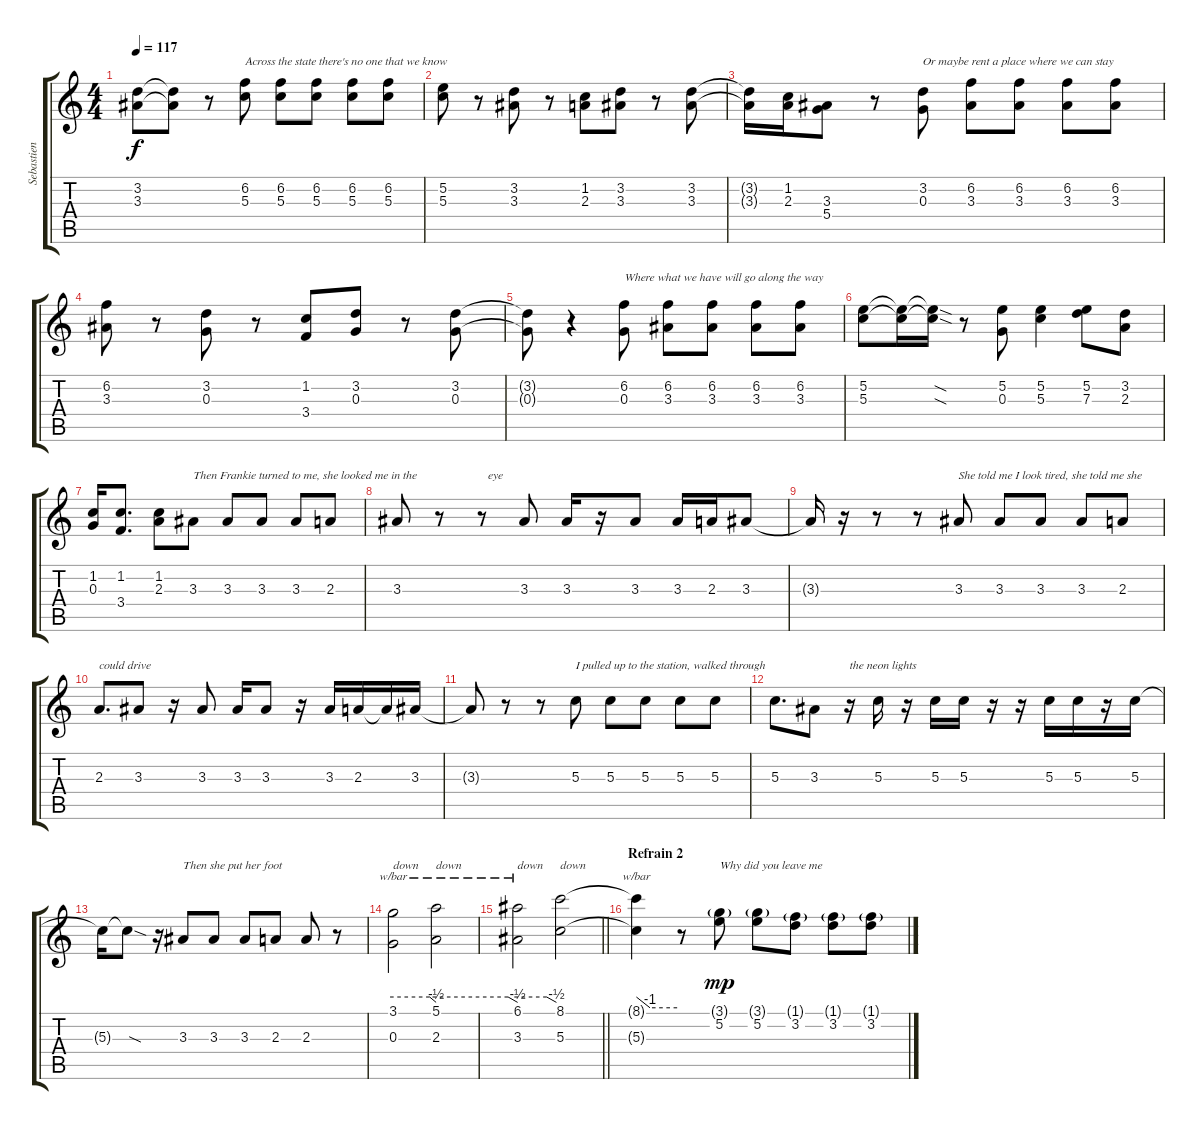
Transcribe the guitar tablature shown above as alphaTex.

\track ("Sebastien Grainger Vocals" "Sebastien ") {instrument contrabass}
\staff {score tabs}
\tuning (E4 B3 G3 D3 A2 E2) {hide}
\ts (4 4)
\tempo 117
\clef g2
\ks c
(3.2{t} 3.3{t}).8{dy f} (3.2{t} 3.3{t}).8 r.8 (6.2 5.3).8{txt "Across the state there's no one that we know"} (6.2 5.3).8 (6.2 5.3).8 (6.2 5.3).8 (6.2 5.3).8 |
(5.2 5.3).8 r.8 (3.2 3.3).8 r.8 (1.2 2.3).8 (3.2 3.3).8 r.8 (3.2 3.3).8 |
(3.2{t} 3.3{t}).16 (1.2 2.3).16 (3.3 5.4).8 r.8 (3.2 0.3).8{txt "Or maybe rent a place where we can stay"} (6.2 3.3).8 (6.2 3.3).8 (6.2 3.3).8 (6.2 3.3).8 |
(6.2 3.3).8 r.8 (3.2 0.3).8 r.8 (1.2 3.4).8 (3.2 0.3).8 r.8 (3.2 0.3).8 |
(3.2{t} 0.3{t}).8 r.4 (6.2 0.3).8{txt "Where what we have will go along the way"} (6.2 3.3).8 (6.2 3.3).8 (6.2 3.3).8 (6.2 3.3).8 |
(5.2 5.3).8 (5.2{t} 5.3{t}).16 (5.2{sod t} 5.3{sod t}).16 r.8 (5.2 0.3).8 (5.2 5.3).4 (5.2 7.3).8 (3.2 2.3).8 |
(1.2 0.3).16 (1.2 3.4).8{d} (1.2 2.3).8 3.3.8{txt "Then Frankie turned to me, she looked me in the "} 3.3.8 3.3.8 3.3.8 2.3.8 |
3.3.8 r.8 r.8{txt "  eye"} 3.3.8 3.3.16 r.16 3.3.8 3.3.16 2.3.16 3.3.8 |
3.3{t}.16 r.16 r.8 r.8 3.3.8{txt "She told me I look tired, she told me she"} 3.3.8 3.3.8 3.3.8 2.3.8 |
2.3.8{d txt "could drive"} 3.3.8 r.16 3.3.8 3.3.16 3.3.8 r.16 3.3.16 2.3.16 2.3{t}.16 3.3.16 |
3.3{t}.8 r.8 r.8 5.3.8{txt "I pulled up to the station, walked through"} 5.3.8 5.3.8 5.3.8 5.3.8 |
5.3.8{d} 3.3.8 r.16{txt "the neon lights"} 5.3.16 r.16 5.3.16 5.3.16 r.16 r.16 5.3.16 5.3.16 r.16 5.3.16 |
5.3{t}.16 5.3{sod t}.8 r.16 3.3.8{txt "Then she put her foot"} 3.3.8 3.3.8 2.3.8 2.3.8 r.8 |
(3.1 0.3).2{tbe (custom default 0 0 51 0 60 -2) txt "down"} (5.1 2.3).2{tbe (custom default 0 0 53 0 60 -2) txt "down"} |
\barLineRight lightlight
(6.1 3.3).2{tbe (custom default 0 0 45 0 60 -2) txt "down"} (8.1 5.3).2{txt "down"} |
\section ("" "Refrain 2")
(8.1{t} 5.3{t}).4{tbe (custom default 0 0 20 -4 60 -4)} r.8 (3.1{g} 5.2).8{txt "Why did you leave me" dy mp} (3.1{g} 5.2).8 (1.1{g} 3.2).8 (1.1{g} 3.2).8 (1.1{g} 3.2).8
